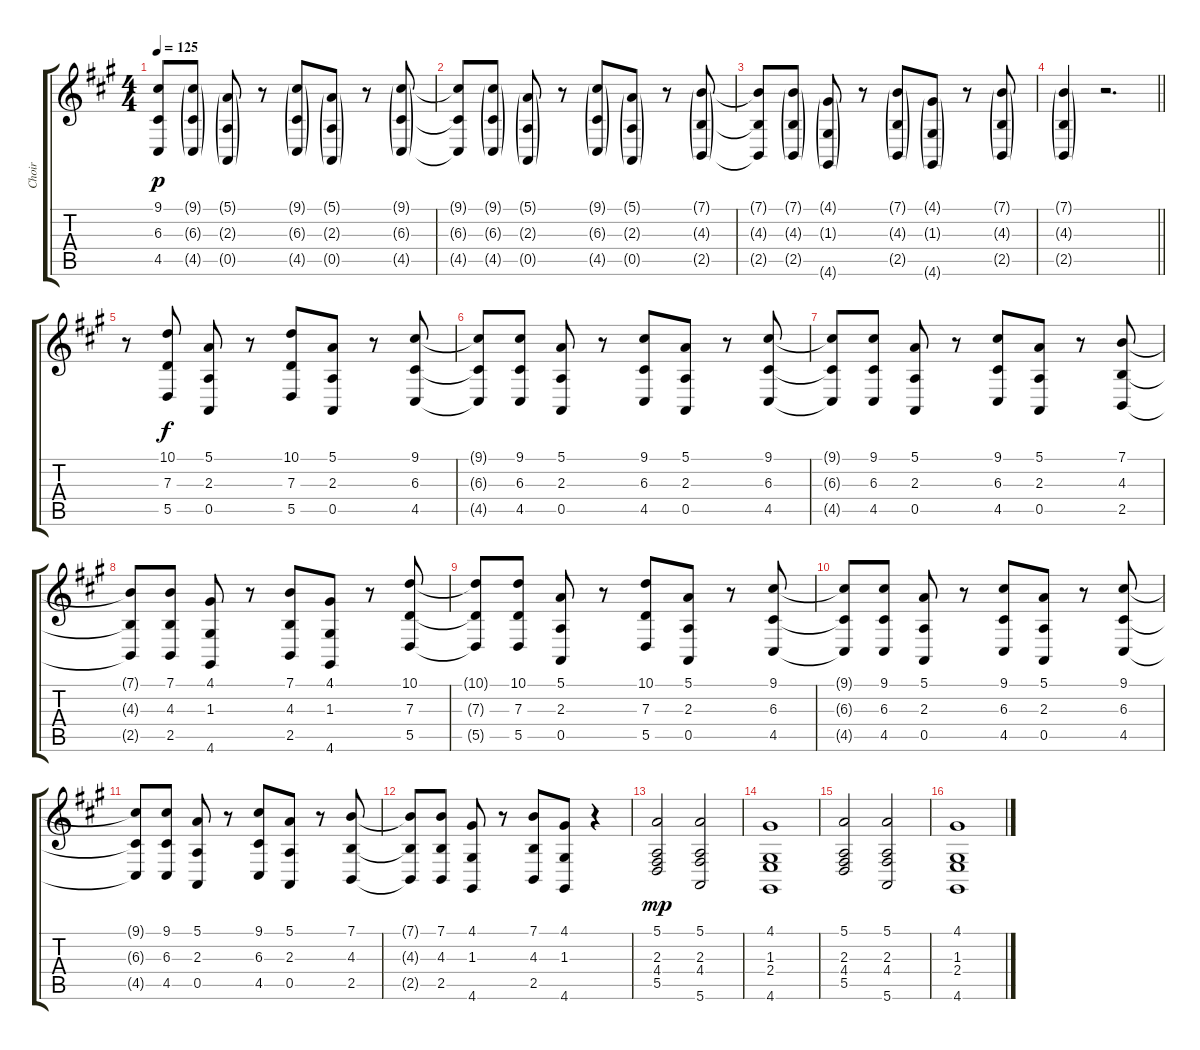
\track ("Choir" "Choir") {instrument choiraahs}
\staff {score tabs}
\tuning (E4 B3 G3 D3 A2 E2) {hide}
\ts (4 4)
\tempo 125
\clef g2
\ks a
(9.1{t} 6.3{t} 4.5{t}).8{dy p} (9.1{g} 6.3{g} 4.5{g}).8 (5.1{g} 2.3{g} 0.5{g}).8 r.8 (9.1{g} 6.3{g} 4.5{g}).8 (5.1{g} 2.3{g} 0.5{g}).8 r.8 (9.1{g} 6.3{g} 4.5{g}).8 |
(9.1{t} 6.3{t} 4.5{t}).8 (9.1{g} 6.3{g} 4.5{g}).8 (5.1{g} 2.3{g} 0.5{g}).8 r.8 (9.1{g} 6.3{g} 4.5{g}).8 (5.1{g} 2.3{g} 0.5{g}).8 r.8 (7.1{g} 4.3{g} 2.5{g}).8 |
(7.1{t} 4.3{t} 2.5{t}).8 (7.1{g} 4.3{g} 2.5{g}).8 (4.1{g} 1.3{g} 4.6{g}).8 r.8 (7.1{g} 4.3{g} 2.5{g}).8 (4.1{g} 1.3{g} 4.6{g}).8 r.8 (7.1{g} 4.3{g} 2.5{g}).8 |
\barLineRight lightlight
(7.1{g} 4.3{g} 2.5{g}).4 r.2{d} |
r.8 (10.1 7.3 5.5).8{dy f} (5.1 2.3 0.5).8 r.8 (10.1 7.3 5.5).8 (5.1 2.3 0.5).8 r.8 (9.1 6.3 4.5).8 |
(9.1{t} 6.3{t} 4.5{t}).8 (9.1 6.3 4.5).8 (5.1 2.3 0.5).8 r.8 (9.1 6.3 4.5).8 (5.1 2.3 0.5).8 r.8 (9.1 6.3 4.5).8 |
(9.1{t} 6.3{t} 4.5{t}).8 (9.1 6.3 4.5).8 (5.1 2.3 0.5).8 r.8 (9.1 6.3 4.5).8 (5.1 2.3 0.5).8 r.8 (7.1 4.3 2.5).8 |
(7.1{t} 4.3{t} 2.5{t}).8 (7.1 4.3 2.5).8 (4.1 1.3 4.6).8 r.8 (7.1 4.3 2.5).8 (4.1 1.3 4.6).8 r.8 (10.1 7.3 5.5).8 |
(10.1{t} 7.3{t} 5.5{t}).8 (10.1 7.3 5.5).8 (5.1 2.3 0.5).8 r.8 (10.1 7.3 5.5).8 (5.1 2.3 0.5).8 r.8 (9.1 6.3 4.5).8 |
(9.1{t} 6.3{t} 4.5{t}).8 (9.1 6.3 4.5).8 (5.1 2.3 0.5).8 r.8 (9.1 6.3 4.5).8 (5.1 2.3 0.5).8 r.8 (9.1 6.3 4.5).8 |
(9.1{t} 6.3{t} 4.5{t}).8 (9.1 6.3 4.5).8 (5.1 2.3 0.5).8 r.8 (9.1 6.3 4.5).8 (5.1 2.3 0.5).8 r.8 (7.1 4.3 2.5).8 |
(7.1{t} 4.3{t} 2.5{t}).8 (7.1 4.3 2.5).8 (4.1 1.3 4.6).8 r.8 (7.1 4.3 2.5).8 (4.1 1.3 4.6).8 r.4 |
(5.1 2.3 4.4 5.5).2{dy mp} (5.1 2.3 4.4 5.6).2 |
(4.1 1.3 2.4 4.6).1 |
(5.1 2.3 4.4 5.5).2 (5.1 2.3 4.4 5.6).2 |
(4.1 1.3 2.4 4.6).1
